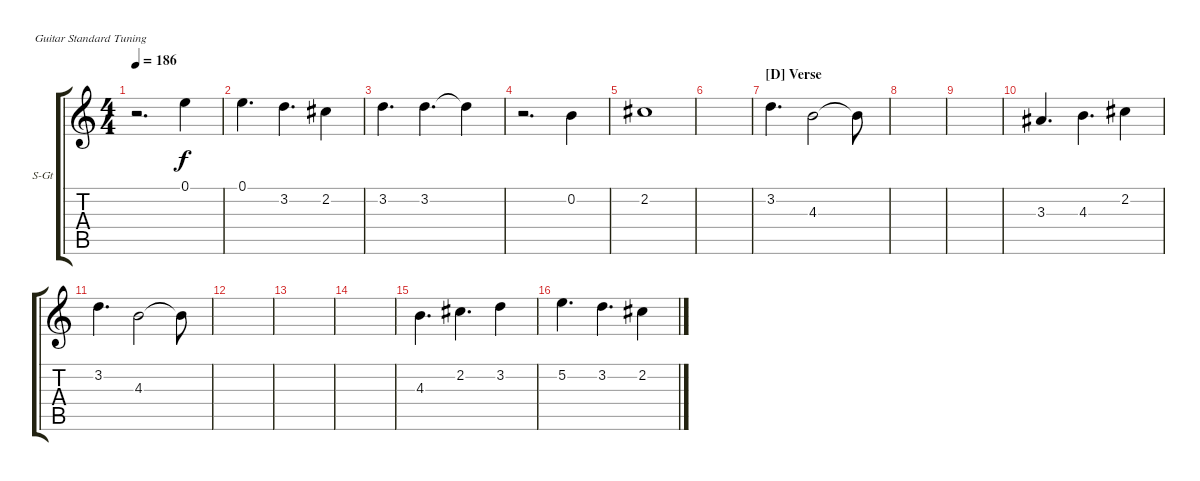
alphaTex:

\defaultSystemsLayout 4
\bracketExtendMode groupsimilarinstruments
\firstSystemTrackNameOrientation horizontal
\otherSystemsTrackNameOrientation horizontal
\track ("Slavko" "S-Gt") {instrument acousticguitarsteel}
\staff {score tabs}
\tuning (E4 B3 G3 D3 A2 E2)
\ts (4 4)
\tempo 186
\clef g2
\ks c
r.2{d dy f} 0.1.4 |
0.1.4{d} 3.2.4{d} 2.2.4 |
3.2.4{d} 3.2.4{d} 3.2{t}.4 |
r.2{d} 0.2.4 |
2.2.1 |
|
\section ("D" "Verse")
3.2.4{d} 4.3.2 4.3{t}.8 |
|
|
3.3.4{d} 4.3.4{d} 2.2.4 |
3.2.4{d} 4.3.2 4.3{t}.8 |
|
|
|
4.3.4{d} 2.2.4{d} 3.2.4 |
5.2.4{d} 3.2.4{d} 2.2.4
